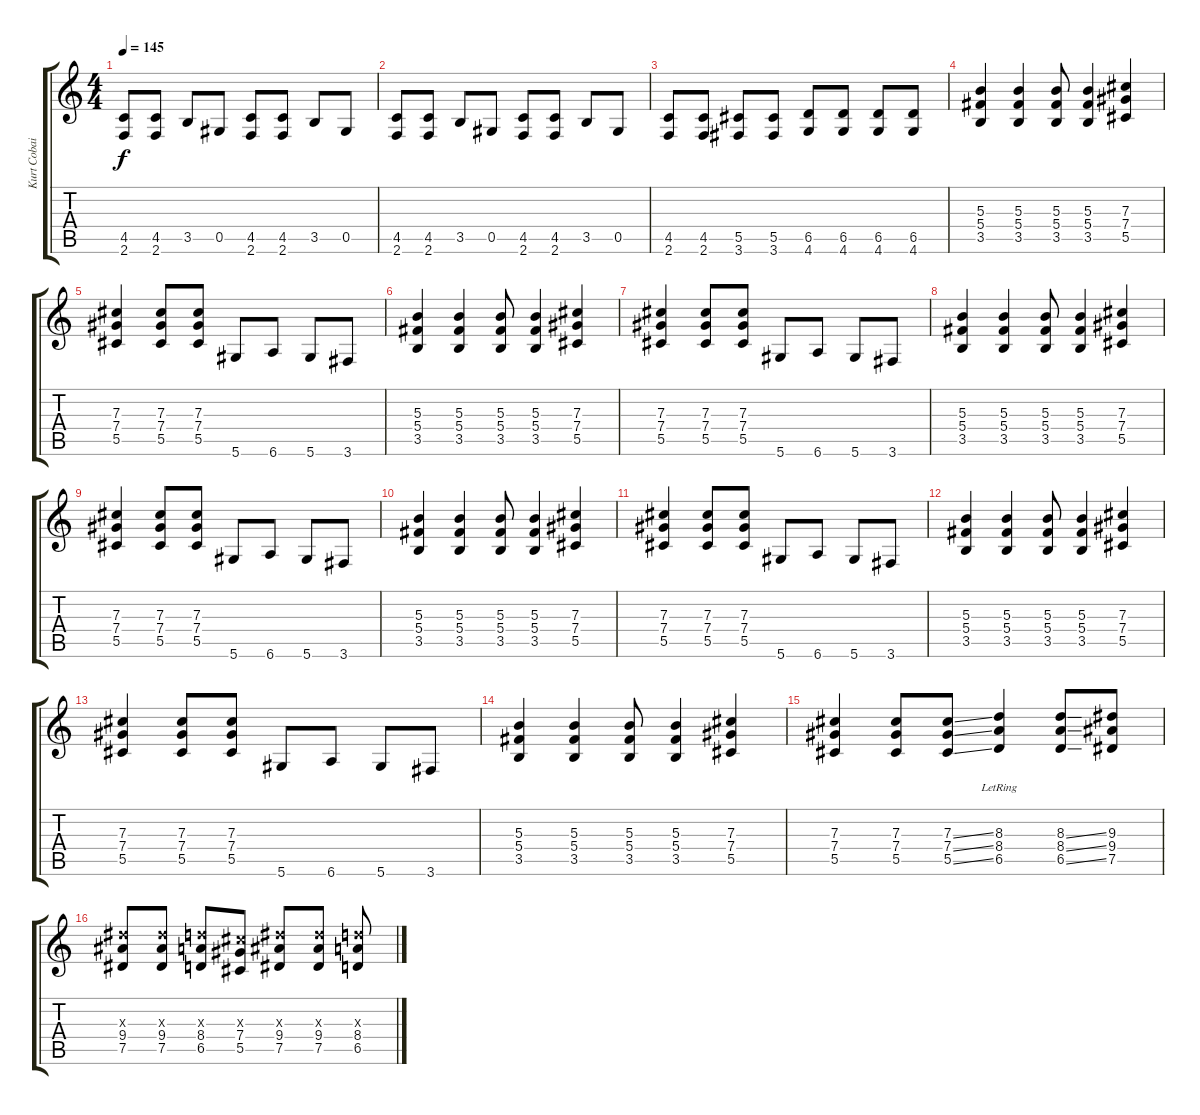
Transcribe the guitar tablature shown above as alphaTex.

\track ("Kurt Cobain" "Kurt Cobai") {instrument distortionguitar}
\staff {score tabs}
\tuning (Eb4 Bb3 Gb3 Db3 Ab2 Eb2) {hide}
\ts (4 4)
\tempo 145
\clef g2
\ks c
(4.5 2.6).8{dy f} (4.5 2.6).8 3.5.8 0.5.8 (4.5 2.6).8 (4.5 2.6).8 3.5.8 0.5.8 |
(4.5 2.6).8 (4.5 2.6).8 3.5.8 0.5.8 (4.5 2.6).8 (4.5 2.6).8 3.5.8 0.5.8 |
(4.5 2.6).8 (4.5 2.6).8 (5.5 3.6).8 (5.5 3.6).8 (6.5 4.6).8 (6.5 4.6).8 (6.5 4.6).8 (6.5 4.6).8 |
(5.3 5.4 3.5).4 (5.3 5.4 3.5).4 (5.3 5.4 3.5).8 (5.3 5.4 3.5).4 (7.3 7.4 5.5).4 |
(7.3 7.4 5.5).4 (7.3 7.4 5.5).8 (7.3 7.4 5.5).8 5.6.8 6.6.8 5.6.8 3.6.8 |
(5.3 5.4 3.5).4 (5.3 5.4 3.5).4 (5.3 5.4 3.5).8 (5.3 5.4 3.5).4 (7.3 7.4 5.5).4 |
(7.3 7.4 5.5).4 (7.3 7.4 5.5).8 (7.3 7.4 5.5).8 5.6.8 6.6.8 5.6.8 3.6.8 |
(5.3 5.4 3.5).4 (5.3 5.4 3.5).4 (5.3 5.4 3.5).8 (5.3 5.4 3.5).4 (7.3 7.4 5.5).4 |
(7.3 7.4 5.5).4 (7.3 7.4 5.5).8 (7.3 7.4 5.5).8 5.6.8 6.6.8 5.6.8 3.6.8 |
(5.3 5.4 3.5).4 (5.3 5.4 3.5).4 (5.3 5.4 3.5).8 (5.3 5.4 3.5).4 (7.3 7.4 5.5).4 |
(7.3 7.4 5.5).4 (7.3 7.4 5.5).8 (7.3 7.4 5.5).8 5.6.8 6.6.8 5.6.8 3.6.8 |
(5.3 5.4 3.5).4 (5.3 5.4 3.5).4 (5.3 5.4 3.5).8 (5.3 5.4 3.5).4 (7.3 7.4 5.5).4 |
(7.3 7.4 5.5).4 (7.3 7.4 5.5).8 (7.3 7.4 5.5).8 5.6.8 6.6.8 5.6.8 3.6.8 |
(5.3 5.4 3.5).4 (5.3 5.4 3.5).4 (5.3 5.4 3.5).8 (5.3 5.4 3.5).4 (7.3 7.4 5.5).4 |
(7.3 7.4 5.5).4 (7.3 7.4 5.5).8 (7.3{ss} 7.4{ss} 5.5{ss}).8 (8.3{lr} 8.4{lr} 6.5{lr}).4 (8.3{ss} 8.4{ss} 6.5{ss}).8 (9.3 9.4 7.5).8 |
(9.3{x} 9.4 7.5).8 (9.3{x} 9.4 7.5).8 (8.3{x} 8.4 6.5).8 (7.3{x} 7.4 5.5).8 (9.3{x} 9.4 7.5).8 (9.3{x} 9.4 7.5).8 (8.3{x} 8.4 6.5).8
